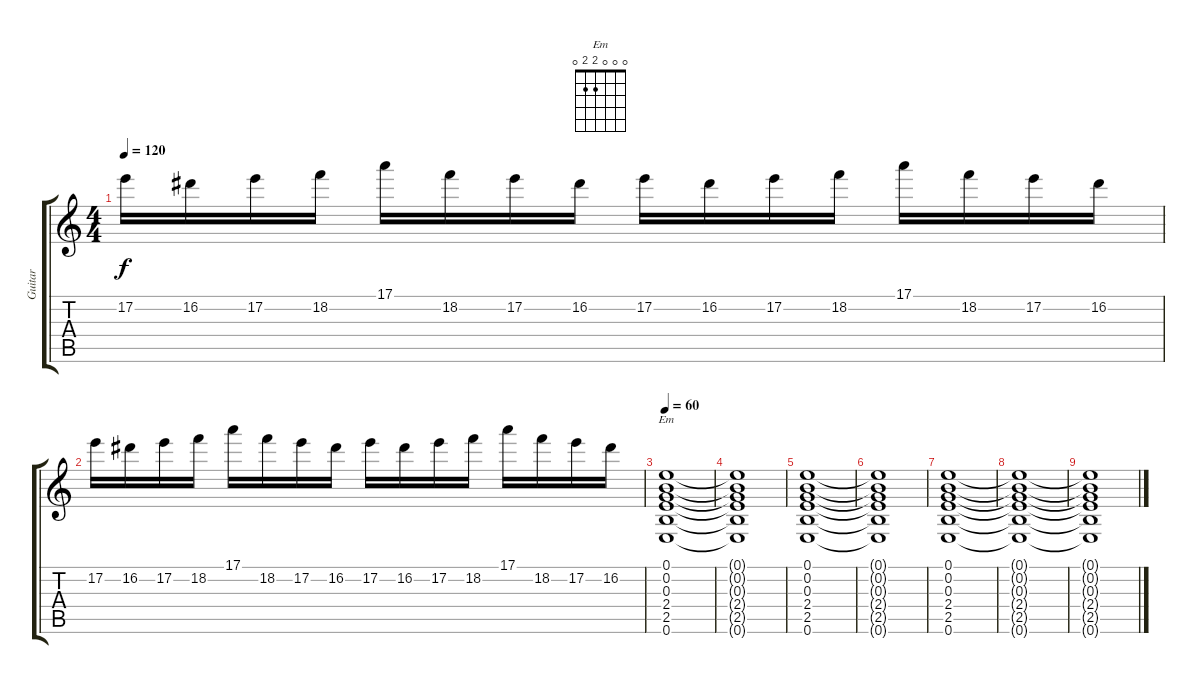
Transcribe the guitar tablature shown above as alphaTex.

\track ("Guitar" "Guitar") {instrument distortionguitar}
\staff {score tabs}
\tuning (E4 B3 G3 D3 A2 E2) {hide}
\chord ("Em" 0 0 0 2 2 0)
\ts (4 4)
\tempo 120
\clef g2
\ks c
17.2.16{dy f} 16.2.16 17.2.16 18.2.16 17.1.16 18.2.16 17.2.16 16.2.16 17.2.16 16.2.16 17.2.16 18.2.16 17.1.16 18.2.16 17.2.16 16.2.16 |
17.2.16 16.2.16 17.2.16 18.2.16 17.1.16 18.2.16 17.2.16 16.2.16 17.2.16 16.2.16 17.2.16 18.2.16 17.1.16 18.2.16 17.2.16 16.2.16 |
\tempo 60
(0.1 0.2 0.3 2.4 2.5 0.6).1{ch "Em"} |
(0.1{t} 0.2{t} 0.3{t} 2.4{t} 2.5{t} 0.6{t}).1 |
(0.1 0.2 0.3 2.4 2.5 0.6).1 |
(0.1{t} 0.2{t} 0.3{t} 2.4{t} 2.5{t} 0.6{t}).1 |
(0.1 0.2 0.3 2.4 2.5 0.6).1 |
(0.1{t} 0.2{t} 0.3{t} 2.4{t} 2.5{t} 0.6{t}).1 |
(0.1{t} 0.2{t} 0.3{t} 2.4{t} 2.5{t} 0.6{t}).1
